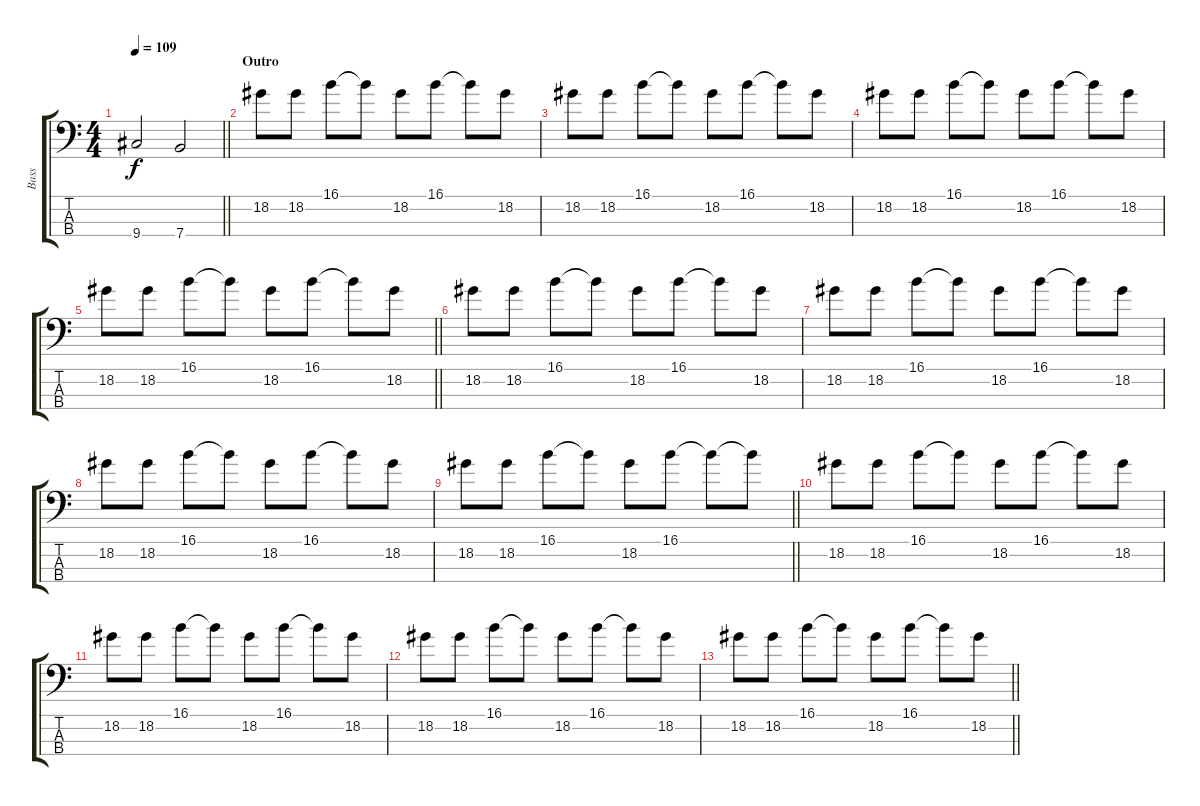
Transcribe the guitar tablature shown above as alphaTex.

\track ("Bass" "Bass") {instrument electricbassfinger}
\staff {score tabs}
\tuning (G2 D2 A1 E1) {hide}
\ts (4 4)
\tempo 109
\clef f4
\barLineRight lightlight
\ks c
9.4.2{dy f} 7.4.2 |
\section ("" "Outro")
18.2.8 18.2.8 16.1.8 16.1{t}.8 18.2.8 16.1.8 16.1{t}.8 18.2.8 |
18.2.8 18.2.8 16.1.8 16.1{t}.8 18.2.8 16.1.8 16.1{t}.8 18.2.8 |
18.2.8 18.2.8 16.1.8 16.1{t}.8 18.2.8 16.1.8 16.1{t}.8 18.2.8 |
\barLineRight lightlight
18.2.8 18.2.8 16.1.8 16.1{t}.8 18.2.8 16.1.8 16.1{t}.8 18.2.8 |
18.2.8 18.2.8 16.1.8 16.1{t}.8 18.2.8 16.1.8 16.1{t}.8 18.2.8 |
18.2.8 18.2.8 16.1.8 16.1{t}.8 18.2.8 16.1.8 16.1{t}.8 18.2.8 |
18.2.8 18.2.8 16.1.8 16.1{t}.8 18.2.8 16.1.8 16.1{t}.8 18.2.8 |
\barLineRight lightlight
18.2.8 18.2.8 16.1.8 16.1{t}.8 18.2.8 16.1.8 16.1{t}.8 16.1{t}.8 |
18.2.8 18.2.8 16.1.8 16.1{t}.8 18.2.8 16.1.8 16.1{t}.8 18.2.8 |
18.2.8 18.2.8 16.1.8 16.1{t}.8 18.2.8 16.1.8 16.1{t}.8 18.2.8 |
18.2.8 18.2.8 16.1.8 16.1{t}.8 18.2.8 16.1.8 16.1{t}.8 18.2.8 |
\barLineRight lightlight
18.2.8 18.2.8 16.1.8 16.1{t}.8 18.2.8 16.1.8 16.1{t}.8 18.2.8
